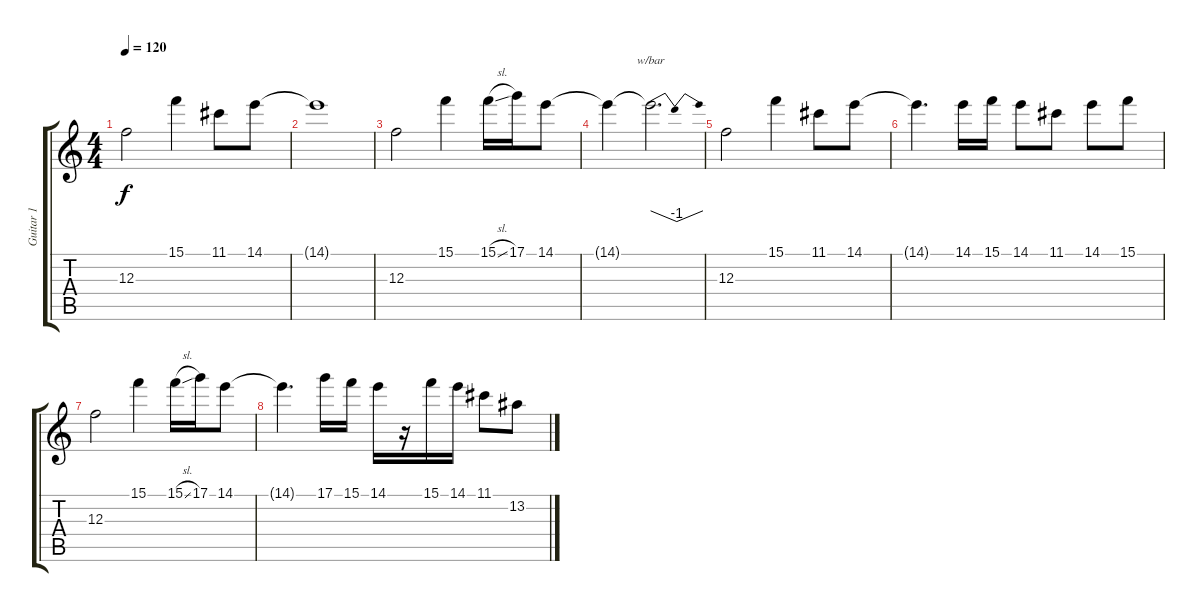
\track ("Guitar 1" "Guitar 1") {instrument distortionguitar}
\staff {score tabs}
\tuning (D4 A3 F3 C3 G2 C2) {hide}
\ts (4 4)
\tempo 120
\clef g2
\ks c
12.3.2{dy f} 15.1.4 11.1.8 14.1.8 |
14.1{t}.1 |
12.3.2 15.1.4 15.1{sl}.16 17.1.16 14.1.8 |
14.1{t}.4 14.1{t}.2{d tbe (dip default 0 0 30 -4 45 -4 60 0)} |
12.3.2 15.1.4 11.1.8 14.1.8 |
14.1{t}.4{d} 14.1.16 15.1.16 14.1.8 11.1.8 14.1.8 15.1.8 |
12.3.2 15.1.4 15.1{sl}.16 17.1.16 14.1.8 |
14.1{t}.4{d} 17.1.16 15.1.16 14.1.16 r.16 15.1.16 14.1.16 11.1.8 13.2.8
